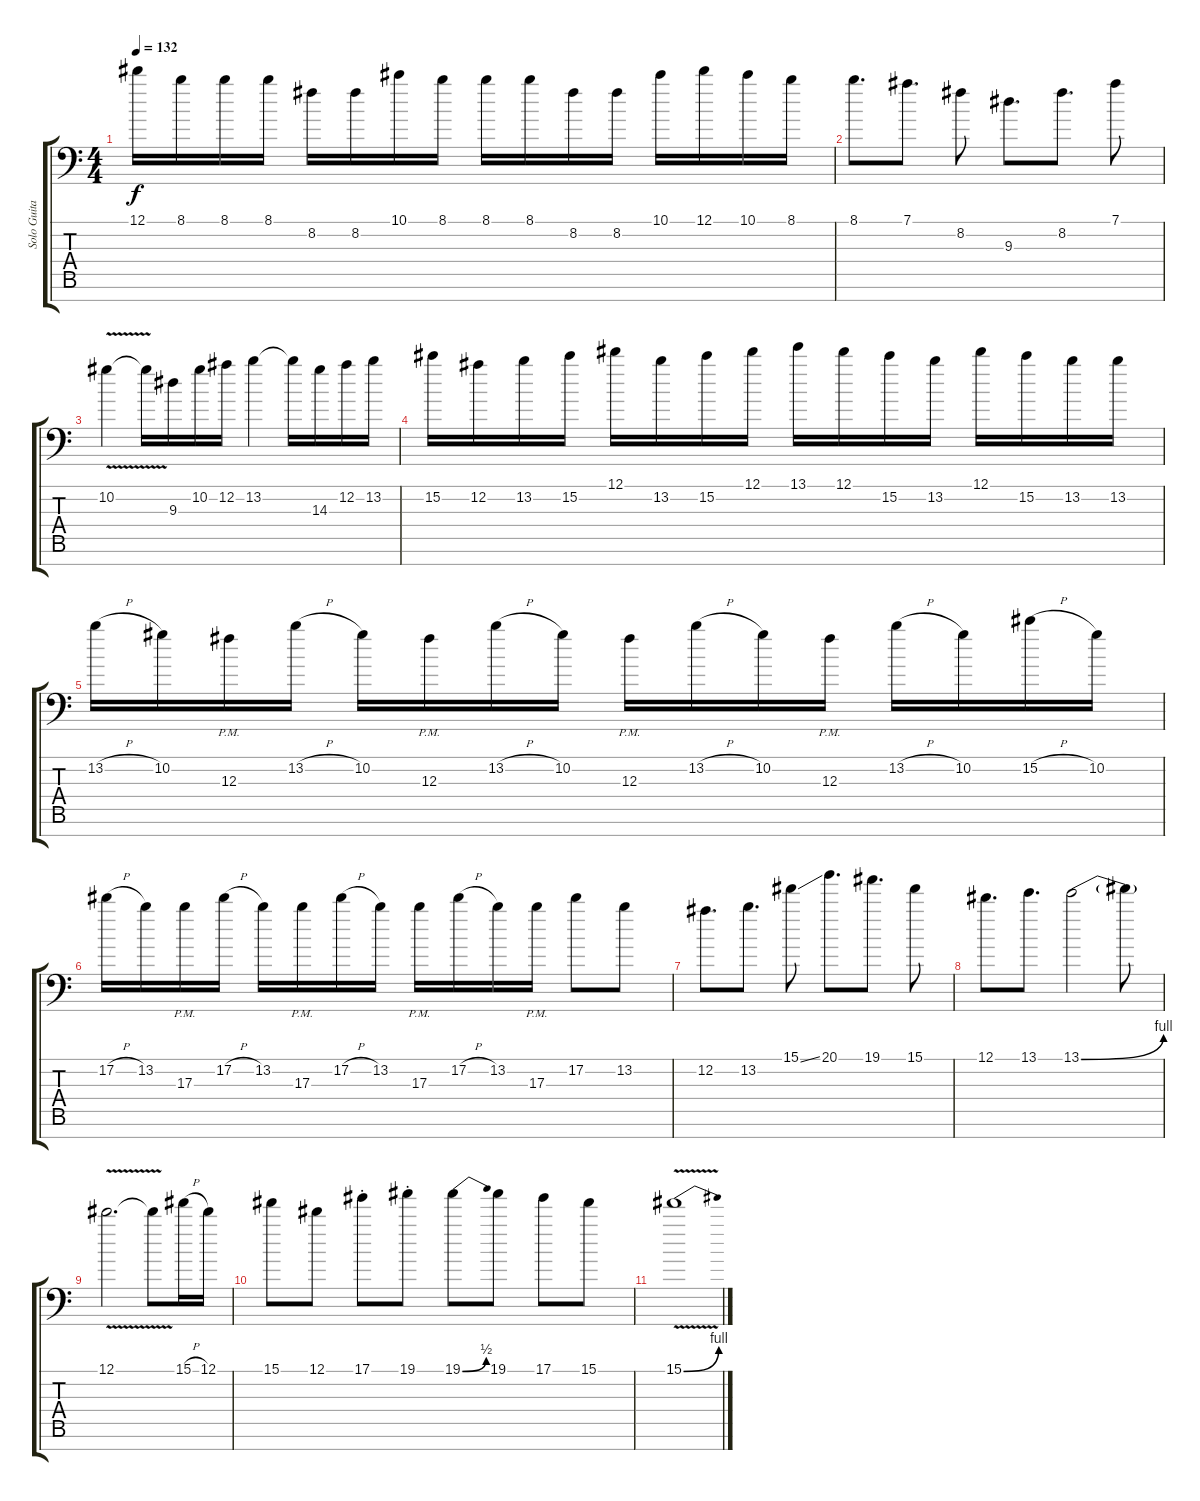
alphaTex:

\track ("Solo Guitar 1" "Solo Guita") {mute instrument overdrivenguitar}
\staff {score tabs}
\tuning (Eb4 Bb3 Gb3 Db3 Ab2 Eb2 Bb1) {hide}
\ts (4 4)
\tempo 132
\clef f4
\ks c
12.1.16{dy f} 8.1.16 8.1.16 8.1.16 8.2.16 8.2.16 10.1.16 8.1.16 8.1.16 8.1.16 8.2.16 8.2.16 10.1.16 12.1.16 10.1.16 8.1.16 |
8.1.8{d} 7.1.8{d} 8.2.8 9.3.8{d} 8.2.8{d} 7.1.8 |
10.2{v}.4 10.2{t}.16 9.3.16 10.2.16 12.2.16 13.2.4 13.2{t}.16 14.3.16 12.2.16 13.2.16 |
15.2.16 12.2.16 13.2.16 15.2.16 12.1.16 13.2.16 15.2.16 12.1.16 13.1.16 12.1.16 15.2.16 13.2.16 12.1.16 15.2.16 13.2.16 13.2.16 |
13.2{h}.16 10.2.16 12.3{pm}.16 13.2{h}.16 10.2.16 12.3{pm}.16 13.2{h}.16 10.2.16 12.3{pm}.16 13.2{h}.16 10.2.16 12.3{pm}.16 13.2{h}.16 10.2.16 15.2{h}.16 10.2.16 |
17.2{h}.16 13.2.16 17.3{pm}.16 17.2{h}.16 13.2.16 17.3{pm}.16 17.2{h}.16 13.2.16 17.3{pm}.16 17.2{h}.16 13.2.16 17.3{pm}.16 17.2.8 13.2.8 |
12.2.8{d} 13.2.8{d} 15.1{ss}.8 20.1.8{d} 19.1.8{d} 15.1.8 |
12.1.8{d} 13.1.8{d} 13.1{be (bend 0 0 60 4)}.2 13.1{t}.8 |
12.1{v}.2{d} 12.1{t}.8 15.1{h}.16 12.1.16 |
15.1.8 12.1.8 17.1{st}.8 19.1{st}.8 19.1{be (bend 0 0 60 2)}.8 19.1.8 17.1.8 15.1.8 |
15.1{be (bend 0 0 60 4) v}.1
